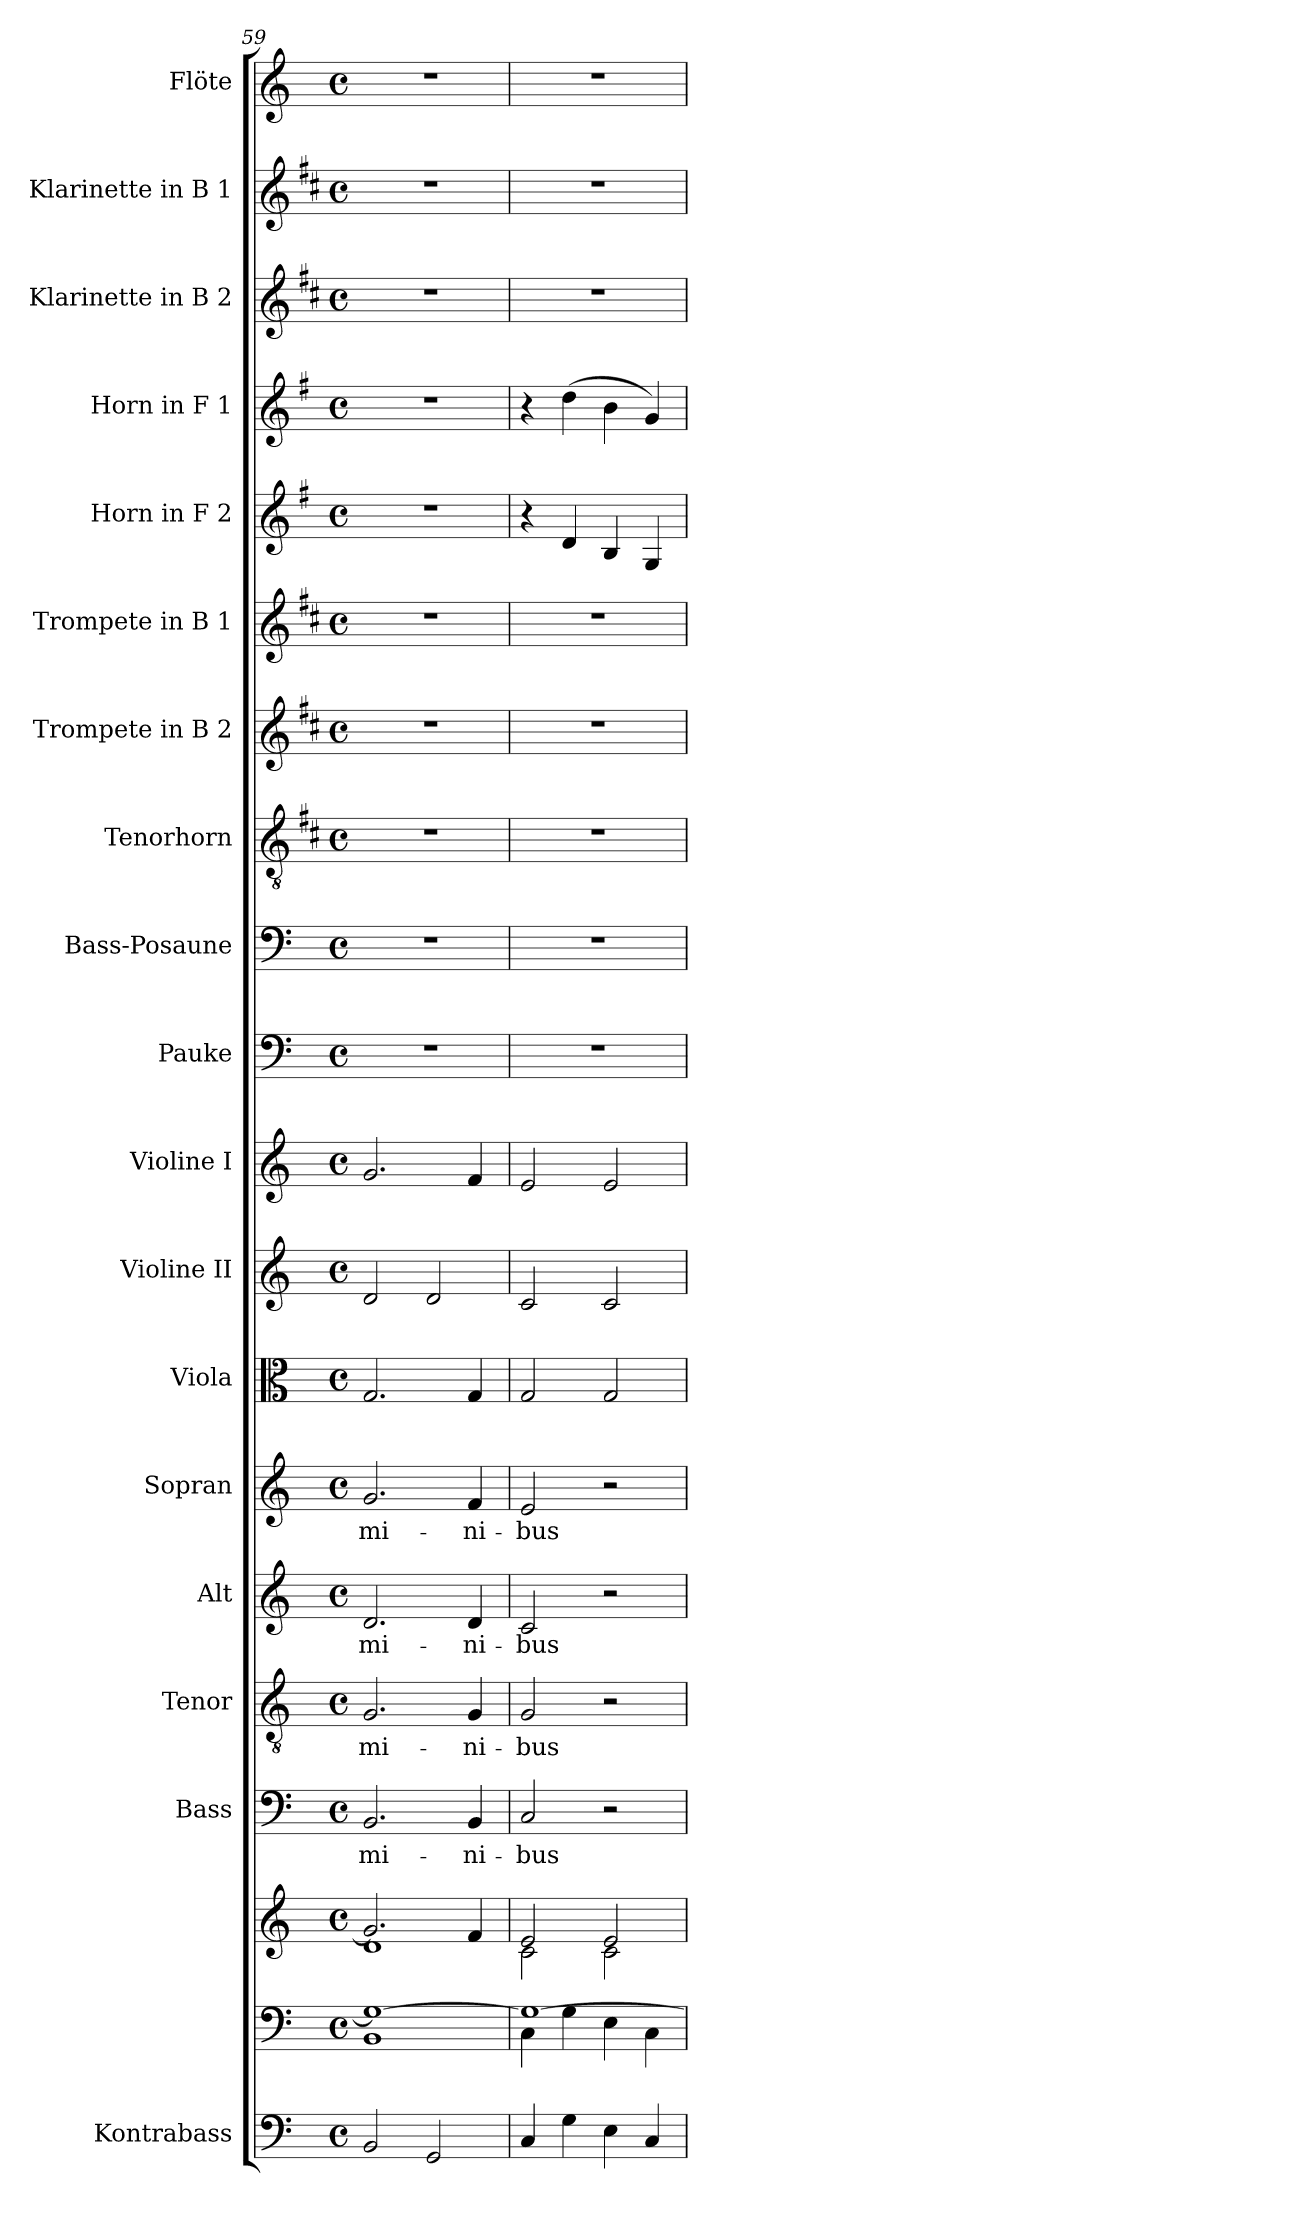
**kern	**kern	**kern	**kern	**text	**kern	**text	**kern	**text	**kern	**text	**kern	**kern	**kern	**kern	**kern	**kern	**kern	**kern	**kern	**kern	**kern	**kern	**kern
*part19	*part18	*part18	*part17	*part17	*part16	*part16	*part15	*part15	*part14	*part14	*part13	*part12	*part11	*part10	*part9	*part8	*part7	*part6	*part5	*part4	*part3	*part2	*part1
*staff20	*staff19	*staff18	*staff17	*staff17	*staff16	*staff16	*staff15	*staff15	*staff14	*staff14	*staff13	*staff12	*staff11	*staff10	*staff9	*staff8	*staff7	*staff6	*staff5	*staff4	*staff3	*staff2	*staff1
*I"Kontrabass	*	*	*I"Bass	*	*I"Tenor	*	*I"Alt	*	*I"Sopran	*	*I"Viola	*I"Violine II	*I"Violine I	*I"Pauke	*I"Bass-Posaune	*I"Tenorhorn	*I"Trompete in B 2	*I"Trompete in B 1	*I"Horn in F 2	*I"Horn in F 1	*I"Klarinette in B 2	*I"Klarinette in B 1	*I"Flöte
*I'Kb.	*	*	*I'B	*	*I'T	*	*I'A	*	*I'S	*	*I'Vla.	*I'Vl. II	*I'Vl. I	*I'Pk.	*I'B. Pos.	*I'T	*	*	*I'Hrn. 2	*I'Hrn. 1	*	*	*I'Fl.
*clefF4	*clefF4	*clefG2	*clefF4	*	*clefGv2	*	*clefG2	*	*clefG2	*	*clefC3	*clefG2	*clefG2	*clefF4	*clefF4	*clefGv2	*clefG2	*clefG2	*clefG2	*clefG2	*clefG2	*clefG2	*clefG2
*ITrd7c12	*	*	*	*	*	*	*	*	*	*	*	*	*	*	*	*ITrd1c2	*ITrd1c2	*ITrd1c2	*ITrd4c7	*ITrd4c7	*ITrd1c2	*ITrd1c2	*
*k[]	*k[]	*k[]	*k[]	*	*k[]	*	*k[]	*	*k[]	*	*k[]	*k[]	*k[]	*k[]	*k[]	*k[]	*k[]	*k[]	*k[]	*k[]	*k[]	*k[]	*k[]
*C:	*C:	*C:	*C:	*	*C:	*	*C:	*	*C:	*	*C:	*C:	*C:	*C:	*C:	*C:	*C:	*C:	*C:	*C:	*C:	*C:	*C:
*M4/4	*M4/4	*M4/4	*M4/4	*	*M4/4	*	*M4/4	*	*M4/4	*	*M4/4	*M4/4	*M4/4	*M4/4	*M4/4	*M4/4	*M4/4	*M4/4	*M4/4	*M4/4	*M4/4	*M4/4	*M4/4
*met(c)	*met(c)	*met(c)	*met(c)	*	*met(c)	*	*met(c)	*	*met(c)	*	*met(c)	*met(c)	*met(c)	*met(c)	*met(c)	*met(c)	*met(c)	*met(c)	*met(c)	*met(c)	*met(c)	*met(c)	*met(c)
=59	=59	=59	=59	=59	=59	=59	=59	=59	=59	=59	=59	=59	=59	=59	=59	=59	=59	=59	=59	=59	=59	=59	=59
*	*^	*^	*	*	*	*	*	*	*	*	*	*	*	*	*	*	*	*	*	*	*	*	*
!	!	!	!	!	!	!LO:LY:b	!	!LO:LY:b	!	!LO:LY:b	!	!LO:LY:b	!	!	!	!	!	!	!	!	!	!	!	!	!
2BBB/	1G_	1BB	2.g/]	1d	2.BB/	-mi-	2.G/	-mi-	2.d/	-mi-	2.g/	-mi-	2.G/	2d/	2.g/	1r	1r	1r	1r	1r	1r	1r	1r	1r	1r
2GGG/	.	.	.	.	.	.	.	.	.	.	.	.	.	2d/	.	.	.	.	.	.	.	.	.	.	.
!	!	!	!	!	!	!LO:LY:b	!	!LO:LY:b	!	!LO:LY:b	!	!LO:LY:b	!	!	!	!	!	!	!	!	!	!	!	!	!
.	.	.	4f/	.	4BB/	-ni-	4G/	-ni-	4d/	-ni-	4f/	-ni-	4G/	.	4f/	.	.	.	.	.	.	.	.	.	.
=60	=60	=60	=60	=60	=60	=60	=60	=60	=60	=60	=60	=60	=60	=60	=60	=60	=60	=60	=60	=60	=60	=60	=60	=60	=60
!	!	!	!	!	!	!LO:LY:b	!	!LO:LY:b	!	!LO:LY:b	!	!LO:LY:b	!	!	!	!	!	!	!	!	!	!	!	!	!
4CC/	1G_	4C\	2e/	2c\	2C/	-bus	2G/	-bus	2c/	-bus	2e/	-bus	2G/	2c/	2e/	1r	1r	1r	1r	1r	4r	4r	1r	1r	1r
4GG\	.	4G\	.	.	.	.	.	.	.	.	.	.	.	.	.	.	.	.	.	.	4G/	(>4g\	.	.	.
4EE\	.	4E\	2e/	2c\	2r	.	2r	.	2r	.	2r	.	2G/	2c/	2e/	.	.	.	.	.	4E/	4e\	.	.	.
4CC/	.	4C\	.	.	.	.	.	.	.	.	.	.	.	.	.	.	.	.	.	.	4C/	4c/)	.	.	.
*	*v	*v	*	*	*	*	*	*	*	*	*	*	*	*	*	*	*	*	*	*	*	*	*	*	*
*	*	*v	*v	*	*	*	*	*	*	*	*	*	*	*	*	*	*	*	*	*	*	*	*	*
=	=	=	=	=	=	=	=	=	=	=	=	=	=	=	=	=	=	=	=	=	=	=	=
*-	*-	*-	*-	*-	*-	*-	*-	*-	*-	*-	*-	*-	*-	*-	*-	*-	*-	*-	*-	*-	*-	*-	*-
